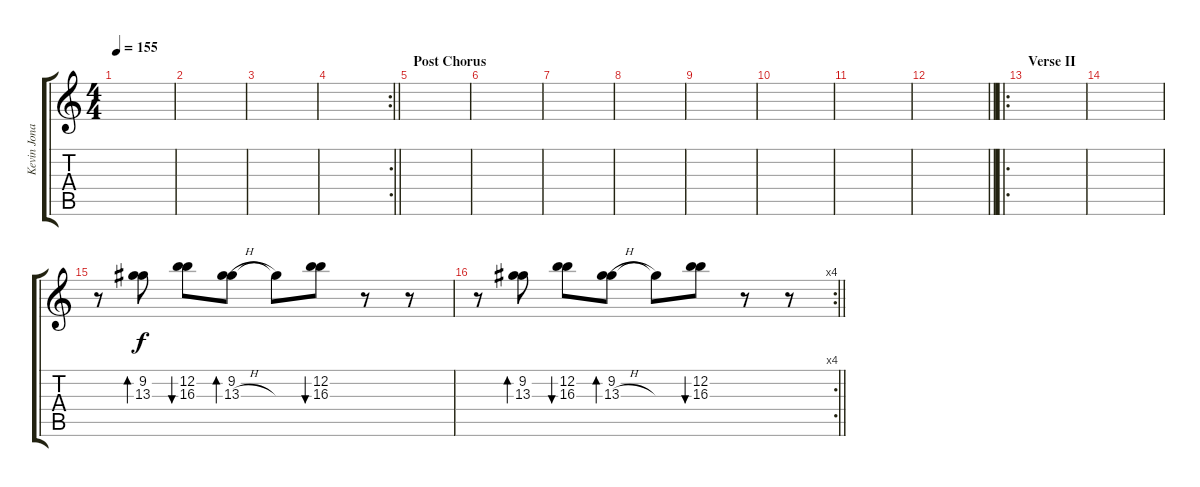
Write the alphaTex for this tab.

\track ("Kevin Jonas (Solo)" "Kevin Jona") {instrument banjo}
\staff {score tabs}
\tuning (E4 B3 G3 D3 A2 E2) {hide}
\displaytranspose 12
\ts (4 4)
\tempo 155
\clef g2
\ks c
|
|
|
\rc 2
\barLineRight lightlight
|
\section ("" "Post Chorus")
|
|
|
|
|
|
|
\barLineRight lightlight
|
\ro
\section ("" "Verse II")
|
|
r.8 (9.2 13.3).8{bd 240} (12.2 16.3).8{bu 240} (9.2 13.3{h}).8{bd 240} 13.3{t}.8 (12.2 16.3).8{bu 240} r.8 r.8 |
\rc 4
\barLineRight lightlight
r.8 (9.2 13.3).8{bd 240} (12.2 16.3).8{bu 240} (9.2 13.3{h}).8{bd 240} 13.3{t}.8 (12.2 16.3).8{bu 240} r.8 r.8
